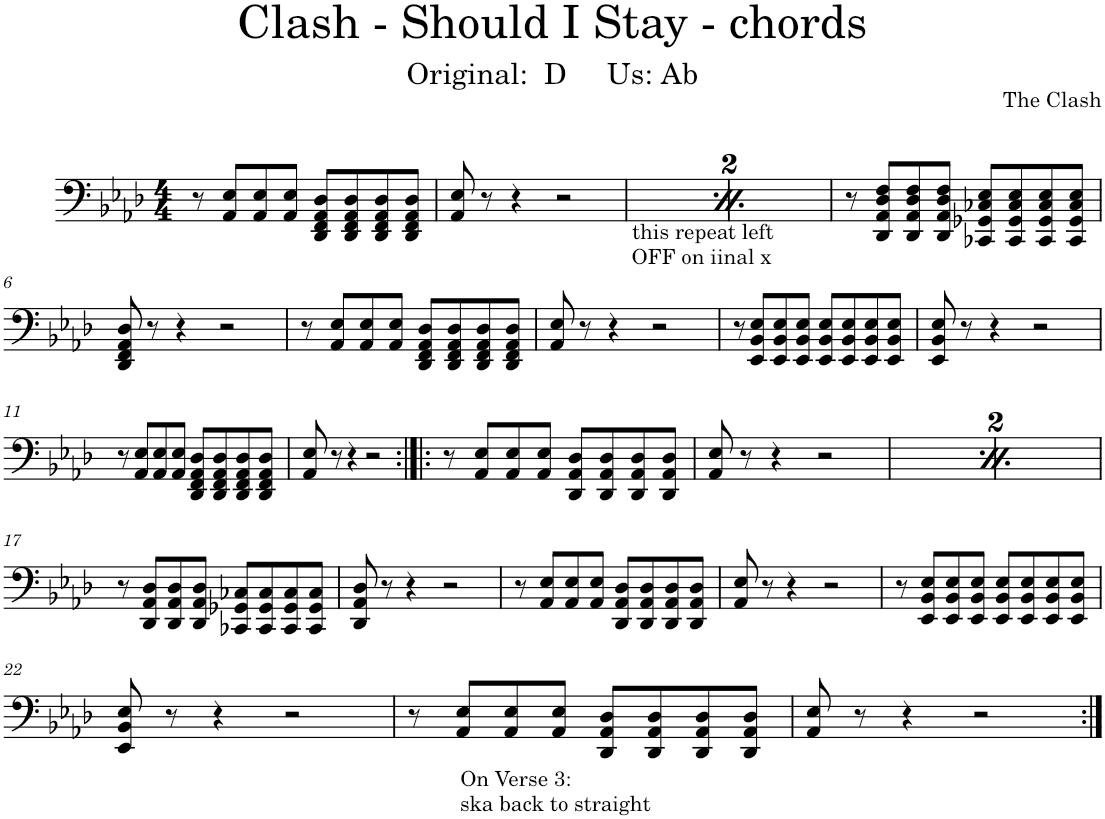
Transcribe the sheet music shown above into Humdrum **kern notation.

**kern	**kern
*part1	*part1
*staff2	*staff1
*I"Piano	*
*I'Pno.	*
*	*stria5
*clefF4	*clefG2
*k[b-e-a-d-]	*k[b-e-a-d-]
*M4/4	*M4/4
=1	=1
!	!LO:TX:a:t=Guitar
8r	8r
8AA-/ 8E-/L	8A- 8c
8AA-/ 8E-/	8A-/ 8c/L
8AA-/ 8E-/J	8A-/ 8c/J
8DD-/ 8FF/ 8AA-/ 8D-/L	8A-/ 8d-/L
8DD-/ 8FF/ 8AA-/ 8D-/	8A-/ 8d-/J
8DD-/ 8FF/ 8AA-/ 8D-/	8A-/ 8d-/L
8DD-/ 8FF/ 8AA-/ 8D-/J	8A-/ 8d-/J
=2	=2
8AA-/ 8E-/	8A- 8c
8r	8r
4r	4r
2r	2r
=3	=3
!	!LO:TX:a:t=Guitar
8r	8r
8AA-/ 8E-/L	8A- 8c
8AA-/ 8E-/	8A-/ 8c/L
8AA-/ 8E-/J	8A-/ 8c/J
8DD-/ 8FF/ 8AA-/ 8D-/L	8A-/ 8d-/L
8DD-/ 8FF/ 8AA-/ 8D-/	8A-/ 8d-/J
8DD-/ 8FF/ 8AA-/ 8D-/	8A-/ 8d-/L
8DD-/ 8FF/ 8AA-/ 8D-/J	8A-/ 8d-/J
=4	=4
8AA-/ 8E-/	8A- 8c
8r	8r
4r	4r
2r	2r
=5	=5
8r	8r
8DD-/ 8AA-/ 8D-/ 8F/L	8A- 8d-
8DD-/ 8AA-/ 8D-/ 8F/	8A-/ 8d-/L
8DD-/ 8AA-/ 8D-/ 8F/J	8A-/ 8d-/J
8CC-X/ 8GG-X/ 8C-X/ 8E-/L	8G-X/ 8c-X/L
8CC-/ 8GG-/ 8C-/ 8E-/	8G-/ 8c-/J
8CC-/ 8GG-/ 8C-/ 8E-/	8G-/ 8c-/L
8CC-/ 8GG-/ 8C-/ 8E-/J	8G-/ 8c-/J
!!LO:LB:g=z
=6	=6
8DD-/ 8FF/ 8AA-/ 8D-/	8A- 8d-
8r	8r
4r	4r
2r	2r
=7	=7
8r	8r
8AA-/ 8E-/L	8A- 8c
8AA-/ 8E-/	8A-/ 8c/L
8AA-/ 8E-/J	8A-/ 8c/J
8DD-/ 8FF/ 8AA-/ 8D-/L	8A-/ 8d-/L
8DD-/ 8FF/ 8AA-/ 8D-/	8A-/ 8d-/J
8DD-/ 8FF/ 8AA-/ 8D-/	8A-/ 8d-/L
8DD-/ 8FF/ 8AA-/ 8D-/J	8A-/ 8d-/J
=8	=8
8AA-/ 8E-/	8A- 8c
8r	8r
4r	4r
2r	2r
=9	=9
8r	8r
8EE-/ 8BB-/ 8E-/L	8G 8B-
8EE-/ 8BB-/ 8E-/	8G/ 8B-/L
8EE-/ 8BB-/ 8E-/J	8G/ 8B-/J
8EE-/ 8BB-/ 8E-/L	8G/ 8B-/L
8EE-/ 8BB-/ 8E-/	8G/ 8B-/J
8EE-/ 8BB-/ 8E-/	8G/ 8B-/L
8EE-/ 8BB-/ 8E-/J	8G/ 8B-/J
=10	=10
8EE-/ 8BB-/ 8E-/	8G 8B-
8r	8r
4r	4r
2r	2r
!!LO:LB:g=z
=11	=11
8r	8r
8AA-/ 8E-/L	8A- 8c
8AA-/ 8E-/	8A-/ 8c/L
8AA-/ 8E-/J	8A-/ 8c/J
8DD-/ 8FF/ 8AA-/ 8D-/L	8A-/ 8d-/L
8DD-/ 8FF/ 8AA-/ 8D-/	8A-/ 8d-/J
8DD-/ 8FF/ 8AA-/ 8D-/	8A-/ 8d-/L
8DD-/ 8FF/ 8AA-/ 8D-/J	8A-/ 8d-/J
=12	=12
8AA-/ 8E-/	8A- 8c
8r	8r
4r	4r
2r	2r
=13:|!|:	=13:|!|:
8r	8r
8AA-/ 8E-/L	8r
8AA-/ 8E-/	4r
8AA-/ 8E-/J	.
8DD-/ 8AA-/ 8D-/L	2r
8DD-/ 8AA-/ 8D-/	.
8DD-/ 8AA-/ 8D-/	.
8DD-/ 8AA-/ 8D-/J	.
=14	=14
8AA-/ 8E-/	8r
8r	8r
4r	4r
2r	2r
=15	=15
8r	8r
8AA-/ 8E-/L	8r
8AA-/ 8E-/	4r
8AA-/ 8E-/J	.
8DD-/ 8AA-/ 8D-/L	2r
8DD-/ 8AA-/ 8D-/	.
8DD-/ 8AA-/ 8D-/	.
8DD-/ 8AA-/ 8D-/J	.
=16	=16
8AA-/ 8E-/	8r
8r	8r
4r	4r
2r	2r
!!LO:LB:g=z
=17	=17
8r	1r
8DD-/ 8AA-/ 8D-/L	.
8DD-/ 8AA-/ 8D-/	.
8DD-/ 8AA-/ 8D-/J	.
8CC-X/ 8GG-X/ 8C-X/L	.
8CC-/ 8GG-/ 8C-/	.
8CC-/ 8GG-/ 8C-/	.
8CC-/ 8GG-/ 8C-/J	.
=18	=18
8DD-/ 8AA-/ 8D-/	8r
8r	8r
4r	4r
2r	2r
=19	=19
8r	8r
8AA-/ 8E-/L	8r
8AA-/ 8E-/	4r
8AA-/ 8E-/J	.
8DD-/ 8AA-/ 8D-/L	2r
8DD-/ 8AA-/ 8D-/	.
8DD-/ 8AA-/ 8D-/	.
8DD-/ 8AA-/ 8D-/J	.
=20	=20
8AA-/ 8E-/	8r
8r	8r
4r	4r
2r	2r
=21	=21
8r	1r
8EE-/ 8BB-/ 8E-/L	.
8EE-/ 8BB-/ 8E-/	.
8EE-/ 8BB-/ 8E-/J	.
8EE-/ 8BB-/ 8E-/L	.
8EE-/ 8BB-/ 8E-/	.
8EE-/ 8BB-/ 8E-/	.
8EE-/ 8BB-/ 8E-/J	.
!!LO:LB:g=z
=22	=22
8EE-/ 8BB-/ 8E-/	1r
8r	.
4r	.
2r	.
=23	=23
8r	8r
!LO:TX:b:t=On Verse 3&colon;	!
!LO:TX:b:t=ska back to straight	!
8AA-/ 8E-/L	8r
8AA-/ 8E-/	4r
8AA-/ 8E-/J	.
8DD-/ 8AA-/ 8D-/L	2r
8DD-/ 8AA-/ 8D-/	.
8DD-/ 8AA-/ 8D-/	.
8DD-/ 8AA-/ 8D-/J	.
=24	=24
8AA-/ 8E-/	8r
8r	8r
4r	4r
2r	2r
=:|!	=:|!
*-	*-
